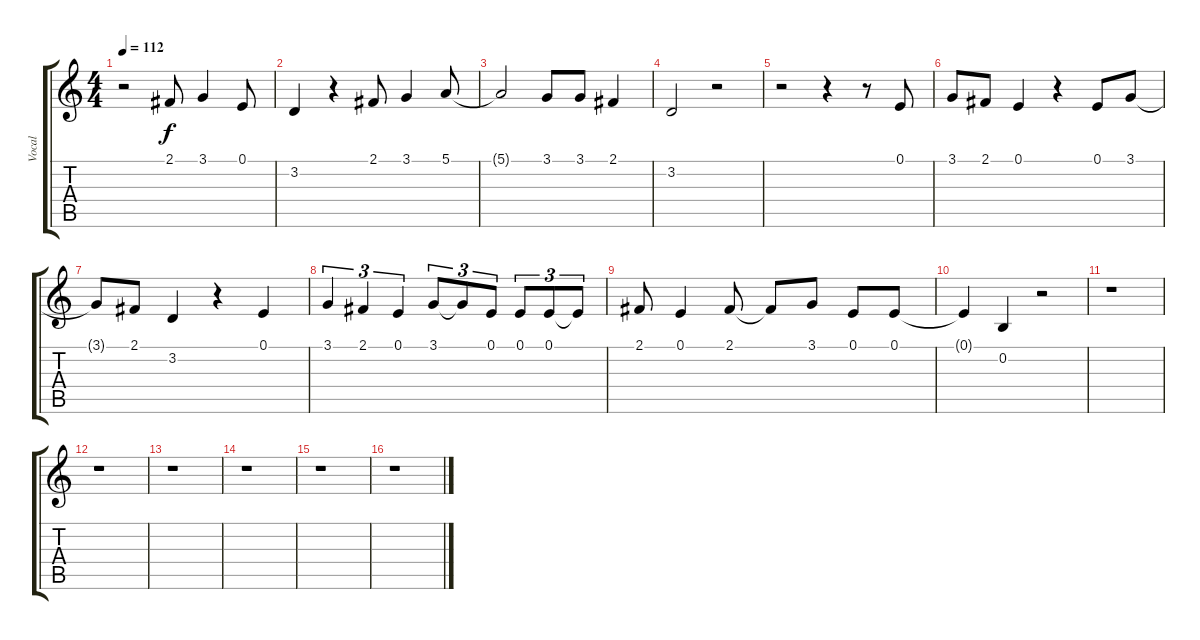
\track ("Vocal" "Vocal") {instrument flute}
\staff {score tabs}
\tuning (E4 B3 G3 D3 A2 E2) {hide}
\ts (4 4)
\tempo 112
\clef g2
\ks c
r.2{dy f} 2.1.8 3.1.4 0.1.8 |
3.2.4 r.4 2.1.8 3.1.4 5.1.8 |
5.1{t}.2 3.1.8 3.1.8 2.1.4 |
3.2.2 r.2 |
r.2 r.4 r.8 0.1.8 |
3.1.8 2.1.8 0.1.4 r.4 0.1.8 3.1.8 |
3.1{t}.8 2.1.8 3.2.4 r.4 0.1.4 |
3.1.4{tu (3 2)} 2.1.4{tu (3 2)} 0.1.4{tu (3 2)} 3.1.8{tu (3 2)} 3.1{t}.8{tu (3 2)} 0.1.8{tu (3 2)} 0.1.8{tu (3 2)} 0.1.8{tu (3 2)} 0.1{t}.8{tu (3 2)} |
2.1.8 0.1.4 2.1.8 2.1{t}.8 3.1.8 0.1.8 0.1.8 |
0.1{t}.4 0.2.4 r.2 |
r.1 |
r.1 |
r.1 |
r.1 |
r.1 |
r.1
